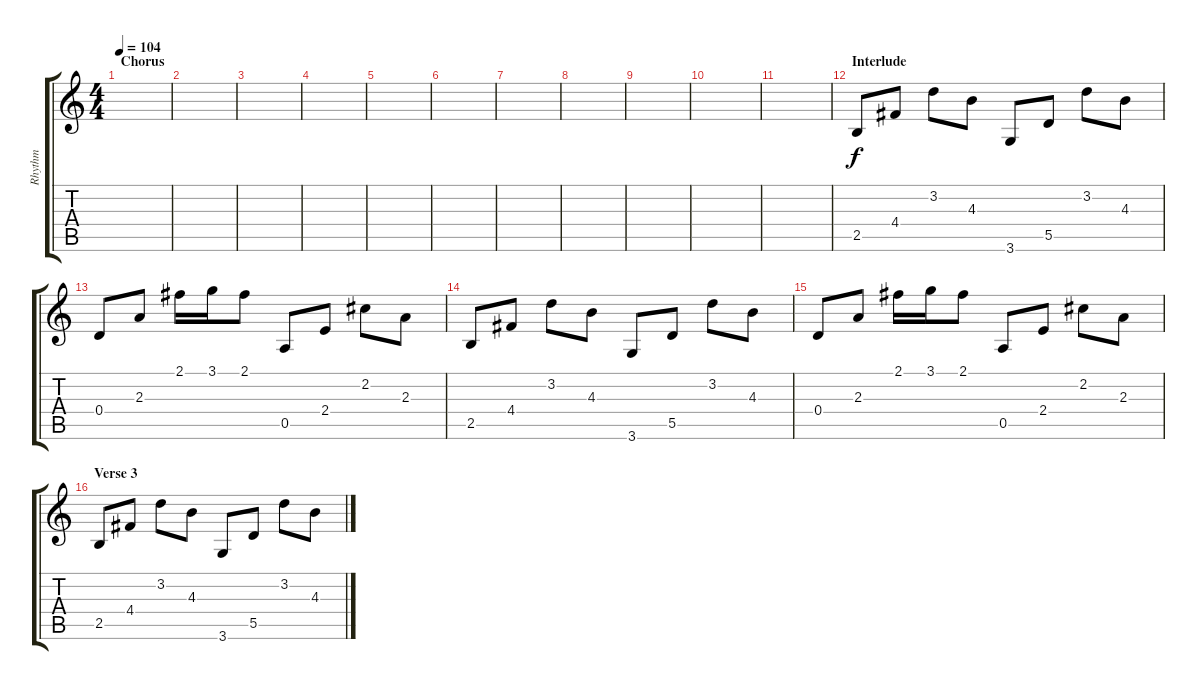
\track ("Rhythm" "Rhythm") {instrument acousticguitarsteel}
\staff {score tabs}
\tuning (E4 B3 G3 D3 A2 E2) {hide}
\ts (4 4)
\section ("" "Chorus")
\tempo 104
\clef g2
\ks c
|
|
|
|
|
|
|
|
|
|
|
\section ("" "Interlude")
2.5.8 4.4.8 3.2.8 4.3.8 3.6.8 5.5.8 3.2.8 4.3.8 |
0.4.8 2.3.8 2.1.16 3.1.16 2.1.8 0.5.8 2.4.8 2.2.8 2.3.8 |
2.5.8 4.4.8 3.2.8 4.3.8 3.6.8 5.5.8 3.2.8 4.3.8 |
0.4.8 2.3.8 2.1.16 3.1.16 2.1.8 0.5.8 2.4.8 2.2.8 2.3.8 |
\section ("" "Verse 3")
2.5.8 4.4.8 3.2.8 4.3.8 3.6.8 5.5.8 3.2.8 4.3.8
